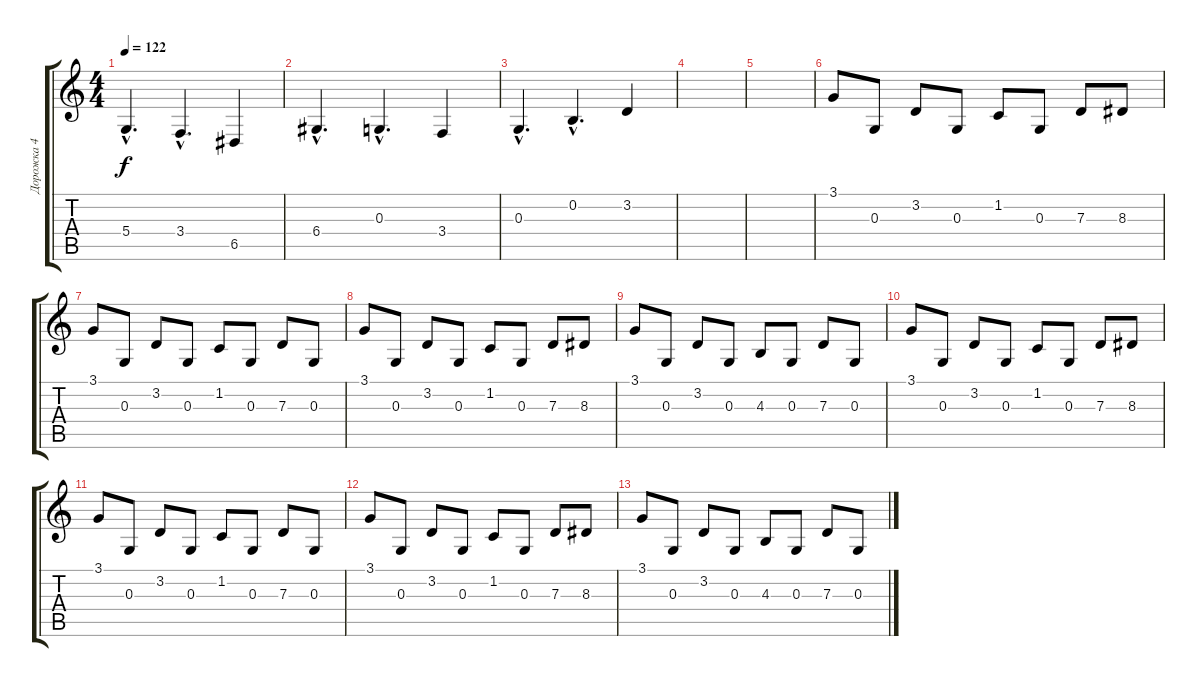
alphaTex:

\track ("Дорожка 4" "Дорожка 4") {instrument drawbarorgan}
\staff {score tabs}
\tuning (E4 B3 G3 D3 A2 E2) {hide}
\ts (4 4)
\tempo 122
\clef g2
\ks c
5.4{hac}.4{d dy f} 3.4{hac}.4{d} 6.5.4 |
6.4{hac}.4{d} 0.3{hac}.4{d} 3.4.4 |
0.3{hac}.4{d} 0.2{hac}.4{d} 3.2.4 |
|
|
3.1.8 0.3.8 3.2.8 0.3.8 1.2.8 0.3.8 7.3.8 8.3.8 |
3.1.8 0.3.8 3.2.8 0.3.8 1.2.8 0.3.8 7.3.8 0.3.8 |
3.1.8 0.3.8 3.2.8 0.3.8 1.2.8 0.3.8 7.3.8 8.3.8 |
3.1.8 0.3.8 3.2.8 0.3.8 4.3.8 0.3.8 7.3.8 0.3.8 |
3.1.8 0.3.8 3.2.8 0.3.8 1.2.8 0.3.8 7.3.8 8.3.8 |
3.1.8 0.3.8 3.2.8 0.3.8 1.2.8 0.3.8 7.3.8 0.3.8 |
3.1.8 0.3.8 3.2.8 0.3.8 1.2.8 0.3.8 7.3.8 8.3.8 |
3.1.8 0.3.8 3.2.8 0.3.8 4.3.8 0.3.8 7.3.8 0.3.8
